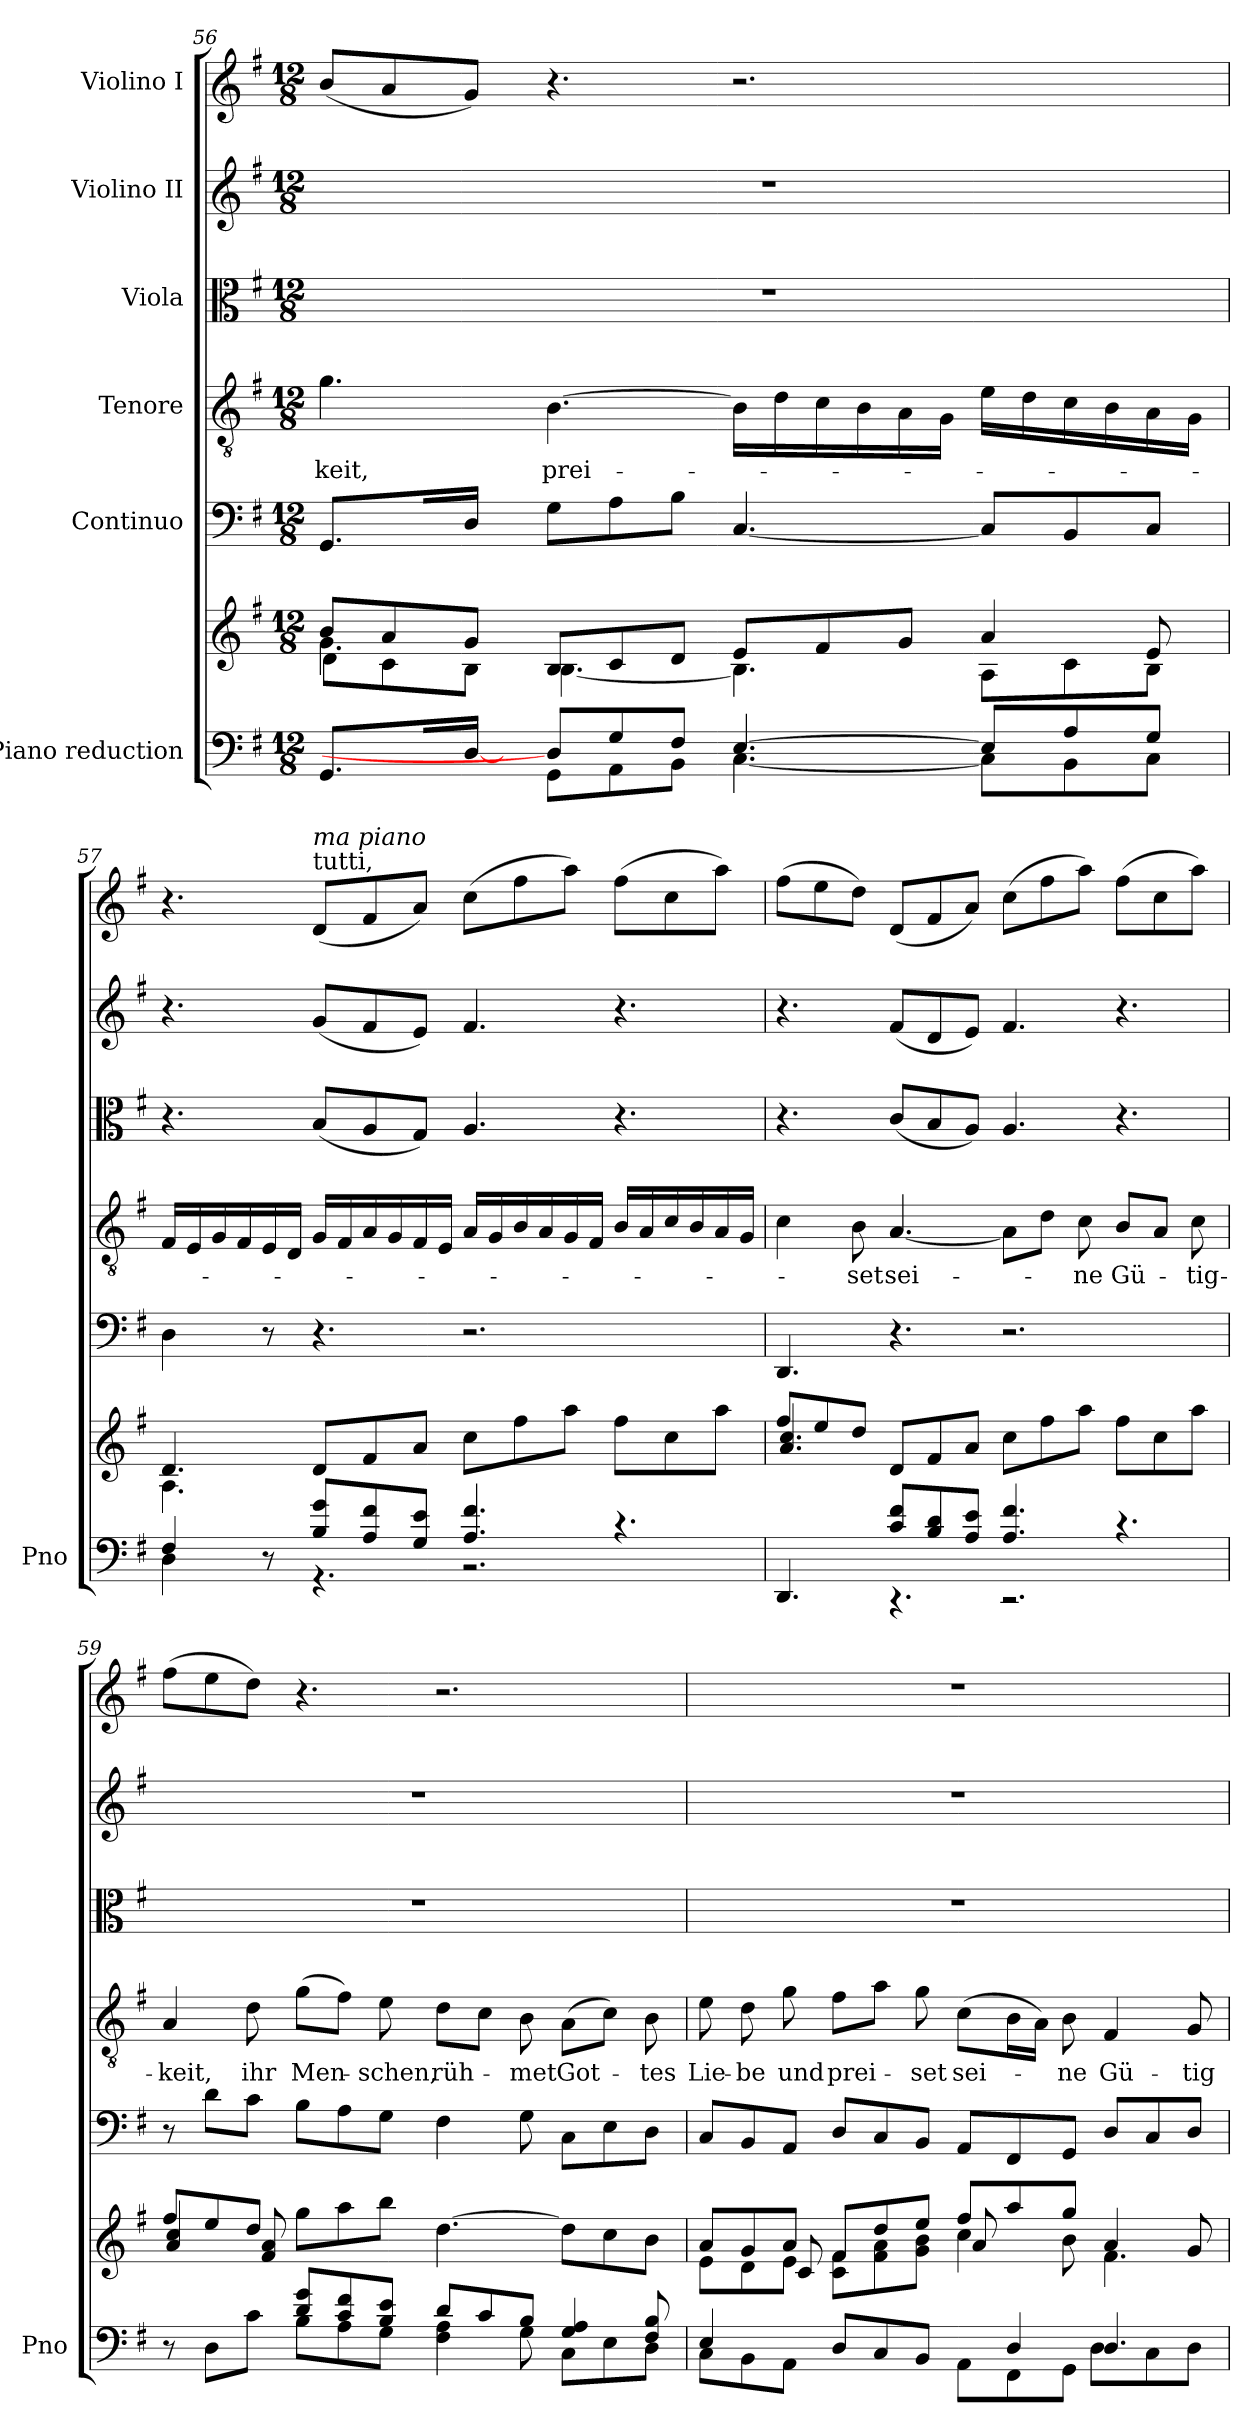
**kern	**kern	**kern	**kern	**text	**kern	**kern	**kern
*part6	*part6	*part5	*part4	*part4	*part3	*part2	*part1
*staff7	*staff6	*staff5	*staff4	*staff4	*staff3	*staff2	*staff1
*I"Piano reduction	*	*I"Continuo	*I"Tenore	*	*I"Viola	*I"Violino II	*I"Violino I
*I'Pno	*	*	*	*	*	*	*
*clefF4	*clefG2	*clefF4	*clefGv2	*	*clefC3	*clefG2	*clefG2
*k[f#]	*k[f#]	*k[f#]	*k[f#]	*	*k[f#]	*k[f#]	*k[f#]
*M12/8	*M12/8	*M12/8	*M12/8	*	*M12/8	*M12/8	*M12/8
=56	=56	=56	=56	=56	=56	=56	=56
*^	*^	*	*	*	*	*	*
*	*	*	*^	*	*	*	*	*	*
!	!	!	!	!	!	!	!LO:LY:b	!	!	!
4.ryy	8.GG/L	8b/L	4.g\	8d\L	8.GG/L	4.g\	-keit,	1.r	1.r	(8b/L
.	.	8a/	.	8c\	.	.	.	.	.	8a/
.	16ryy	.	.	.	16ryy	.	.	.	.	.
.	[16D/JJ	8g/J	.	8B\J	16D/JJ	.	.	.	.	8g/J)
.	16ryy	.	.	.	16ryy	.	.	.	.	.
!	!	!	!	!	!	!	!LO:LY:b	!	!	!
8D/L]	8GG\L	8B/L	[4.B\	1ryy	8G\L	[4.B\	prei-	.	.	4.r
8G/	8AA\	8c/	.	.	8A\	.	.	.	.	.
8F#/J	8BB\J	8d/J	.	.	8B\J	.	.	.	.	.
[4.E/	[4.C\	8e/L	4.B\]	.	[4.C/	16B\LL]	.	.	.	2.r
.	.	.	.	.	.	16d\	.	.	.	.
.	.	8f#/	.	.	.	16c\	.	.	.	.
.	.	.	.	.	.	16B\	.	.	.	.
.	.	8g/J	.	.	.	16A\	.	.	.	.
.	.	.	.	.	.	16G\JJ	.	.	.	.
8E/L]	8C\L]	4a/	8A\L	.	8C/L]	16e\LL	.	.	.	.
.	.	.	.	.	.	16d\	.	.	.	.
8A/	8BB\	.	8c\	.	8BB/	16c\	.	.	.	.
.	.	.	.	.	.	16B\	.	.	.	.
8G/J	8C\J	8e/	8B\J	8ryy	8C/J	16A\	.	.	.	.
.	.	.	.	.	.	16G\JJ	.	.	.	.
*	*	*	*v	*v	*	*	*	*	*	*
=57	=57	=57	=57	=57	=57	=57	=57	=57	=57
4F#/	4D\	4.d/	4.A\	4D\	16F#/LL	.	4.r	4.r	4.r
.	.	.	.	.	16E/	.	.	.	.
.	.	.	.	.	16G/	.	.	.	.
.	.	.	.	.	16F#/	.	.	.	.
8r	8ryy	.	.	8r	16E/	.	.	.	.
.	.	.	.	.	16D/JJ	.	.	.	.
!	!	!	!	!	!	!	!	!	!LO:TX:a:t=tutti,
!	!	!	!	!	!	!	!	!	!LO:TX:a:i:t=ma piano
8B/ 8g/L	4.r	8d/L	4.ryy	4.r	16G/LL	.	(8B/L	(8g/L	(8d/L
.	.	.	.	.	16F#/	.	.	.	.
8A/ 8f#/	.	8f#/	.	.	16A/	.	8A/	8f#/	8f#/
.	.	.	.	.	16G/	.	.	.	.
8G/ 8e/J	.	8a/J	.	.	16F#/	.	8G/J)	8e/J)	8a/J)
.	.	.	.	.	16E/JJ	.	.	.	.
4.A/ 4.f#/	2.r	8cc\L	2.ryy	2.r	16A/LL	.	4.A/	4.f#/	(8cc\L
.	.	.	.	.	16G/	.	.	.	.
.	.	8ff#\	.	.	16B/	.	.	.	8ff#\
.	.	.	.	.	16A/	.	.	.	.
.	.	8aa\J	.	.	16G/	.	.	.	8aa\J)
.	.	.	.	.	16F#/JJ	.	.	.	.
4.r	.	8ff#\L	.	.	16B/LL	.	4.r	4.r	(8ff#\L
.	.	.	.	.	16A/	.	.	.	.
.	.	8cc\	.	.	16c/	.	.	.	8cc\
.	.	.	.	.	16B/	.	.	.	.
.	.	8aa\J	.	.	16A/	.	.	.	8aa\J)
.	.	.	.	.	16G/JJ	.	.	.	.
!!LO:PB:g=z
=58	=58	=58	=58	=58	=58	=58	=58	=58	=58
4.ryy	4.DD/	8ff#/L	4.a/ 4.cc/	4.DD/	4c\	.	4.r	4.r	(8ff#\L
.	.	8ee/	.	.	.	.	.	.	8ee\
!	!	!	!	!	!	!LO:LY:b	!	!	!
.	.	8dd/J	.	.	8B\	-set	.	.	8dd\J)
!	!	!	!	!	!	!LO:LY:b	!	!	!
8c/ 8f#/L	4.r	8d/L	1ryy	4.r	[4.A/	sei-	(8c/L	(8f#/L	(8d/L
8B/ 8d/	.	8f#/	.	.	.	.	8B/	8d/	8f#/
8A/ 8e/J	.	8a/J	.	.	.	.	8A/J)	8e/J)	8a/J)
4.A/ 4.f#/	2.r	8cc\L	.	2.r	8A\L]	.	4.A/	4.f#/	(8cc\L
.	.	8ff#\	.	.	8d\J	.	.	.	8ff#\
!	!	!	!	!	!	!LO:LY:b	!	!	!
.	.	8aa\J	.	.	8c\	-ne	.	.	8aa\J)
!	!	!	!	!	!	!LO:LY:b	!	!	!
4.r	.	8ff#\L	.	.	8B/L	Gü-	4.r	4.r	(8ff#\L
.	.	8cc\	.	.	8A/J	.	.	.	8cc\
!	!	!	!	!	!	!LO:LY:b	!	!	!
.	.	8aa\J	8ryy	.	8c\	-tig-	.	.	8aa\J)
=59	=59	=59	=59	=59	=59	=59	=59	=59	=59
!	!	!	!	!	!	!LO:LY:b	!	!	!
4.ryy	8r	8ff#/L	4a/ 4cc/	8r	4A/	-keit,	1.r	1.r	(8ff#\L
.	8D\L	8ee/	.	8d\L	.	.	.	.	8ee\
!	!	!	!	!	!	!LO:LY:b	!	!	!
.	8c\J	8dd/J	8f#/ 8a/	8c\J	8d\	ihr	.	.	8dd\J)
!	!	!	!	!	!	!LO:LY:b	!	!	!
8d/ 8g/L	8B\L	8gg\L	1ryy	8B\L	(8g\L	Men-	.	.	4.r
8c/ 8f#/	8A\	8aa\	.	8A\	8f#\J)	.	.	.	.
!	!	!	!	!	!	!LO:LY:b	!	!	!
8B/ 8e/J	8G\J	8bb\J	.	8G\J	8e\	-schen,	.	.	.
!	!	!	!	!	!	!LO:LY:b	!	!	!
8d/L	4F#\ 4A\	[4.dd\	.	4F#\	8d\L	rüh-	.	.	2.r
8c/	.	.	.	.	8c\J	.	.	.	.
!	!	!	!	!	!	!LO:LY:b	!	!	!
8B/J	8G\	.	.	8G\	8B\	-met	.	.	.
!	!	!	!	!	!	!LO:LY:b	!	!	!
4G/ 4A/	8C\L	8dd\L]	.	8C\L	(8A\L	Got-	.	.	.
.	8E\	8cc\	.	8E\	8c\J)	.	.	.	.
!	!	!	!	!	!	!LO:LY:b	!	!	!
8F#/ 8B/	8D\J	8b\J	8ryy	8D\J	8B\	-tes	.	.	.
=60	=60	=60	=60	=60	=60	=60	=60	=60	=60
*	*	*	*^	*	*	*	*	*	*
!	!	!	!	!	!	!	!LO:LY:b	!	!	!
4E/	8C\L	8a/L	8e\L	4ryy	8C/L	8e\	Lie-	1.r	1.r	1.r
!	!	!	!	!	!	!	!LO:LY:b	!	!	!
.	8BB\	8g/	8d\	.	8BB/	8d\	-be	.	.	.
!	!	!	!	!	!	!	!LO:LY:b	!	!	!
8ryy	8AA\J	8a/J	8e\J	8c/	8AA/J	8g\	und	.	.	.
!	!	!	!	!	!	!	!LO:LY:b	!	!	!
4.ryy	8D/L	8f#/L	8c\ 8f#\L	4.ryy	8D/L	8f#\L	prei-	.	.	.
.	8C/	8dd/	8f#\ 8a\	.	8C/	8a\J	.	.	.	.
!	!	!	!	!	!	!	!LO:LY:b	!	!	!
.	8BB/J	8ee/J	8g\ 8b\J	.	8BB/J	8g\	-set	.	.	.
!	!	!	!	!	!	!	!LO:LY:b	!	!	!
8ryy	8AA\L	8ff#/L	4cc\	8a/	8AA/L	(8c\L	sei-	.	.	.
4D/	8FF#\	8aa/	.	2ryy	8FF#/	16B\L	.	.	.	.
.	.	.	.	.	.	16A\JJ)	.	.	.	.
!	!	!	!	!	!	!	!LO:LY:b	!	!	!
.	8GG\J	8gg/J	8b\	.	8GG/J	8B\	-ne	.	.	.
!	!	!	!	!	!	!	!LO:LY:b	!	!	!
4.D/	8D\L	4a/	4.f#\	.	8D/L	4F#/	Gü-	.	.	.
.	8C\	.	.	.	8C/	.	.	.	.	.
!	!	!	!	!	!	!	!LO:LY:b	!	!	!
.	8D\J	8g/	.	8ryy	8D/J	8G/	-tig-	.	.	.
*v	*v	*	*	*	*	*	*	*	*	*
*	*v	*v	*v	*	*	*	*	*	*
=	=	=	=	=	=	=	=
*-	*-	*-	*-	*-	*-	*-	*-
